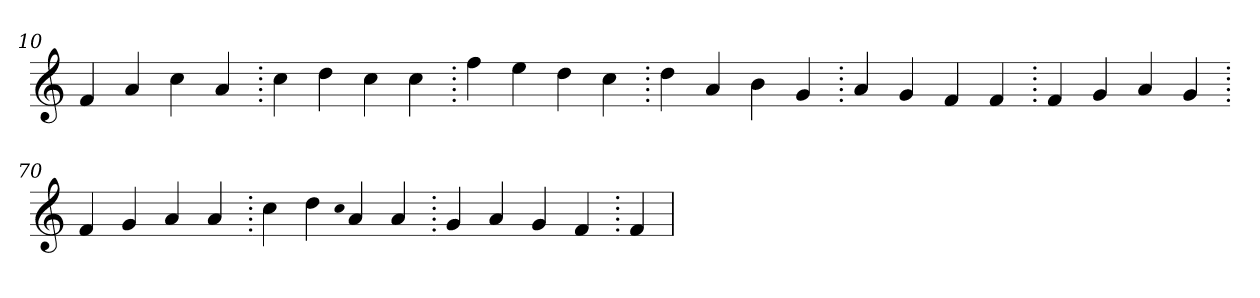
**kern
*part1
*staff1
*clefG2
=10.
4f
4a
4cc
4a
=20.
4cc
4dd
4cc
4cc
=30.
4ff
4ee
4dd
4cc
=40.
4dd
4a
4b
4g
=50.
4a
4g
4f
4f
=60.
4f
4g
4a
4g
=70.
4f
4g
4a
4a
=80.
4cc
4dd
qqcc
4a
4a
=90.
4g
4a
4g
4f
=100.
4f
=
*-
